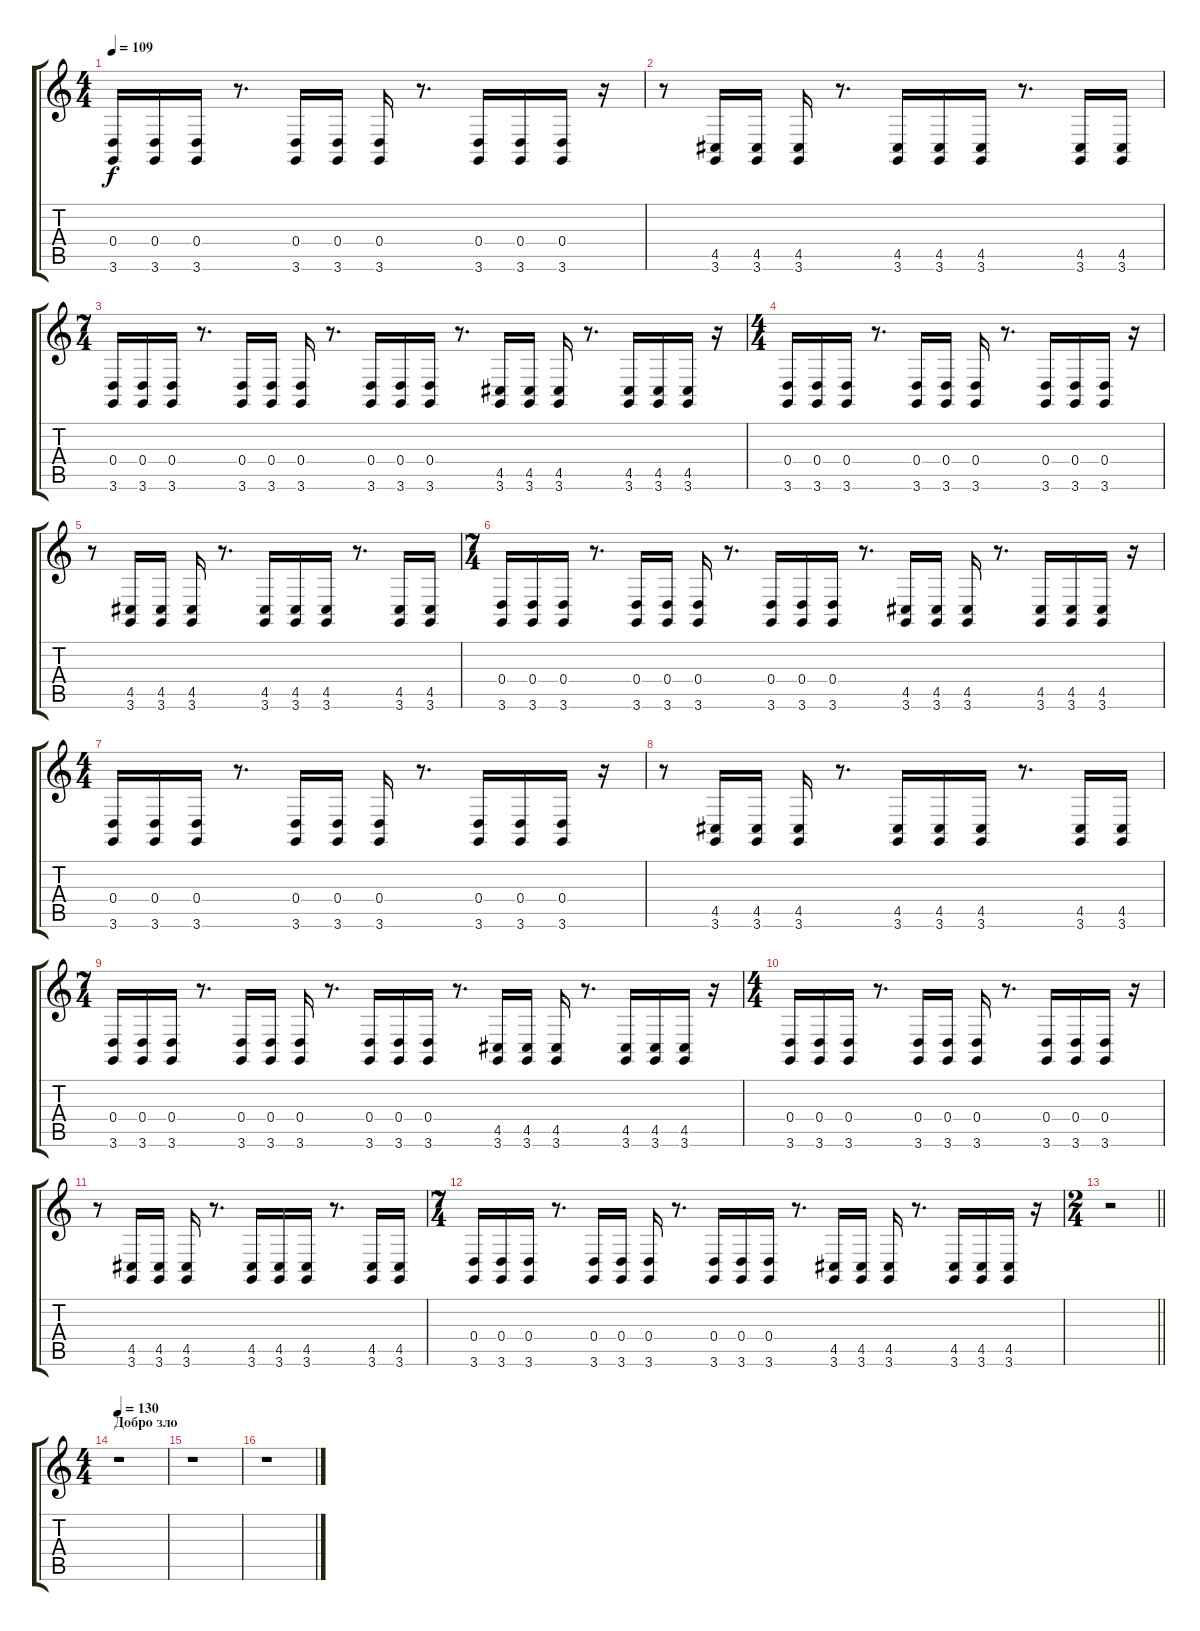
\track "" {instrument lead1square}
\staff {score tabs}
\tuning (E4 B3 G3 D3 A2 E2) {hide}
\ts (4 4)
\tempo 109
\clef g2
\ks c
(0.4 3.6).16{dy f} (0.4 3.6).16 (0.4 3.6).16 r.8{d} (0.4 3.6).16 (0.4 3.6).16 (0.4 3.6).16 r.8{d} (0.4 3.6).16 (0.4 3.6).16 (0.4 3.6).16 r.16 |
r.8 (4.5 3.6).16 (4.5 3.6).16 (4.5 3.6).16 r.8{d} (4.5 3.6).16 (4.5 3.6).16 (4.5 3.6).16 r.8{d} (4.5 3.6).16 (4.5 3.6).16 |
\ts (7 4)
(0.4 3.6).16 (0.4 3.6).16 (0.4 3.6).16 r.8{d} (0.4 3.6).16 (0.4 3.6).16 (0.4 3.6).16 r.8{d} (0.4 3.6).16 (0.4 3.6).16 (0.4 3.6).16 r.8{d} (4.5 3.6).16 (4.5 3.6).16 (4.5 3.6).16 r.8{d} (4.5 3.6).16 (4.5 3.6).16 (4.5 3.6).16 r.16 |
\ts (4 4)
(0.4 3.6).16 (0.4 3.6).16 (0.4 3.6).16 r.8{d} (0.4 3.6).16 (0.4 3.6).16 (0.4 3.6).16 r.8{d} (0.4 3.6).16 (0.4 3.6).16 (0.4 3.6).16 r.16 |
r.8 (4.5 3.6).16 (4.5 3.6).16 (4.5 3.6).16 r.8{d} (4.5 3.6).16 (4.5 3.6).16 (4.5 3.6).16 r.8{d} (4.5 3.6).16 (4.5 3.6).16 |
\ts (7 4)
(0.4 3.6).16 (0.4 3.6).16 (0.4 3.6).16 r.8{d} (0.4 3.6).16 (0.4 3.6).16 (0.4 3.6).16 r.8{d} (0.4 3.6).16 (0.4 3.6).16 (0.4 3.6).16 r.8{d} (4.5 3.6).16 (4.5 3.6).16 (4.5 3.6).16 r.8{d} (4.5 3.6).16 (4.5 3.6).16 (4.5 3.6).16 r.16 |
\ts (4 4)
(0.4 3.6).16 (0.4 3.6).16 (0.4 3.6).16 r.8{d} (0.4 3.6).16 (0.4 3.6).16 (0.4 3.6).16 r.8{d} (0.4 3.6).16 (0.4 3.6).16 (0.4 3.6).16 r.16 |
r.8 (4.5 3.6).16 (4.5 3.6).16 (4.5 3.6).16 r.8{d} (4.5 3.6).16 (4.5 3.6).16 (4.5 3.6).16 r.8{d} (4.5 3.6).16 (4.5 3.6).16 |
\ts (7 4)
(0.4 3.6).16 (0.4 3.6).16 (0.4 3.6).16 r.8{d} (0.4 3.6).16 (0.4 3.6).16 (0.4 3.6).16 r.8{d} (0.4 3.6).16 (0.4 3.6).16 (0.4 3.6).16 r.8{d} (4.5 3.6).16 (4.5 3.6).16 (4.5 3.6).16 r.8{d} (4.5 3.6).16 (4.5 3.6).16 (4.5 3.6).16 r.16 |
\ts (4 4)
(0.4 3.6).16 (0.4 3.6).16 (0.4 3.6).16 r.8{d} (0.4 3.6).16 (0.4 3.6).16 (0.4 3.6).16 r.8{d} (0.4 3.6).16 (0.4 3.6).16 (0.4 3.6).16 r.16 |
r.8 (4.5 3.6).16 (4.5 3.6).16 (4.5 3.6).16 r.8{d} (4.5 3.6).16 (4.5 3.6).16 (4.5 3.6).16 r.8{d} (4.5 3.6).16 (4.5 3.6).16 |
\ts (7 4)
(0.4 3.6).16 (0.4 3.6).16 (0.4 3.6).16 r.8{d} (0.4 3.6).16 (0.4 3.6).16 (0.4 3.6).16 r.8{d} (0.4 3.6).16 (0.4 3.6).16 (0.4 3.6).16 r.8{d} (4.5 3.6).16 (4.5 3.6).16 (4.5 3.6).16 r.8{d} (4.5 3.6).16 (4.5 3.6).16 (4.5 3.6).16 r.16 |
\ts (2 4)
\barLineRight lightlight
r.2 |
\ts (4 4)
\section ("" "Добро зло")
\tempo 130
r.1 |
r.1 |
r.1
